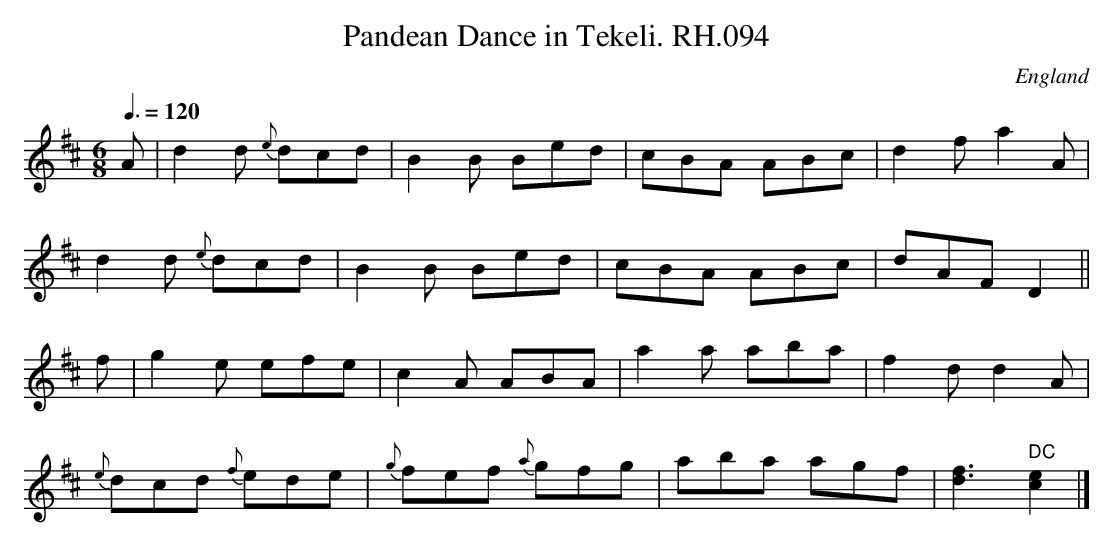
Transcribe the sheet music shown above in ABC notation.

X:1
T:Pandean Dance in Tekeli. RH.094
O:England
M:6/8
L:1/8
Q:3/8=120
K:D major
A|d2d {e}dcd|B2B Bed|cBA ABc|d2f a2A|!
d2d {e}dcd|B2B Bed|cBA ABc|dAF D2||!
f|g2e efe|c2A ABA|a2a aba|f2d d2A|!
{e}dcd {f}ede|{g}fef {a}gfg|\
aba agf|[d3f3] " DC"[c2e2]|]
